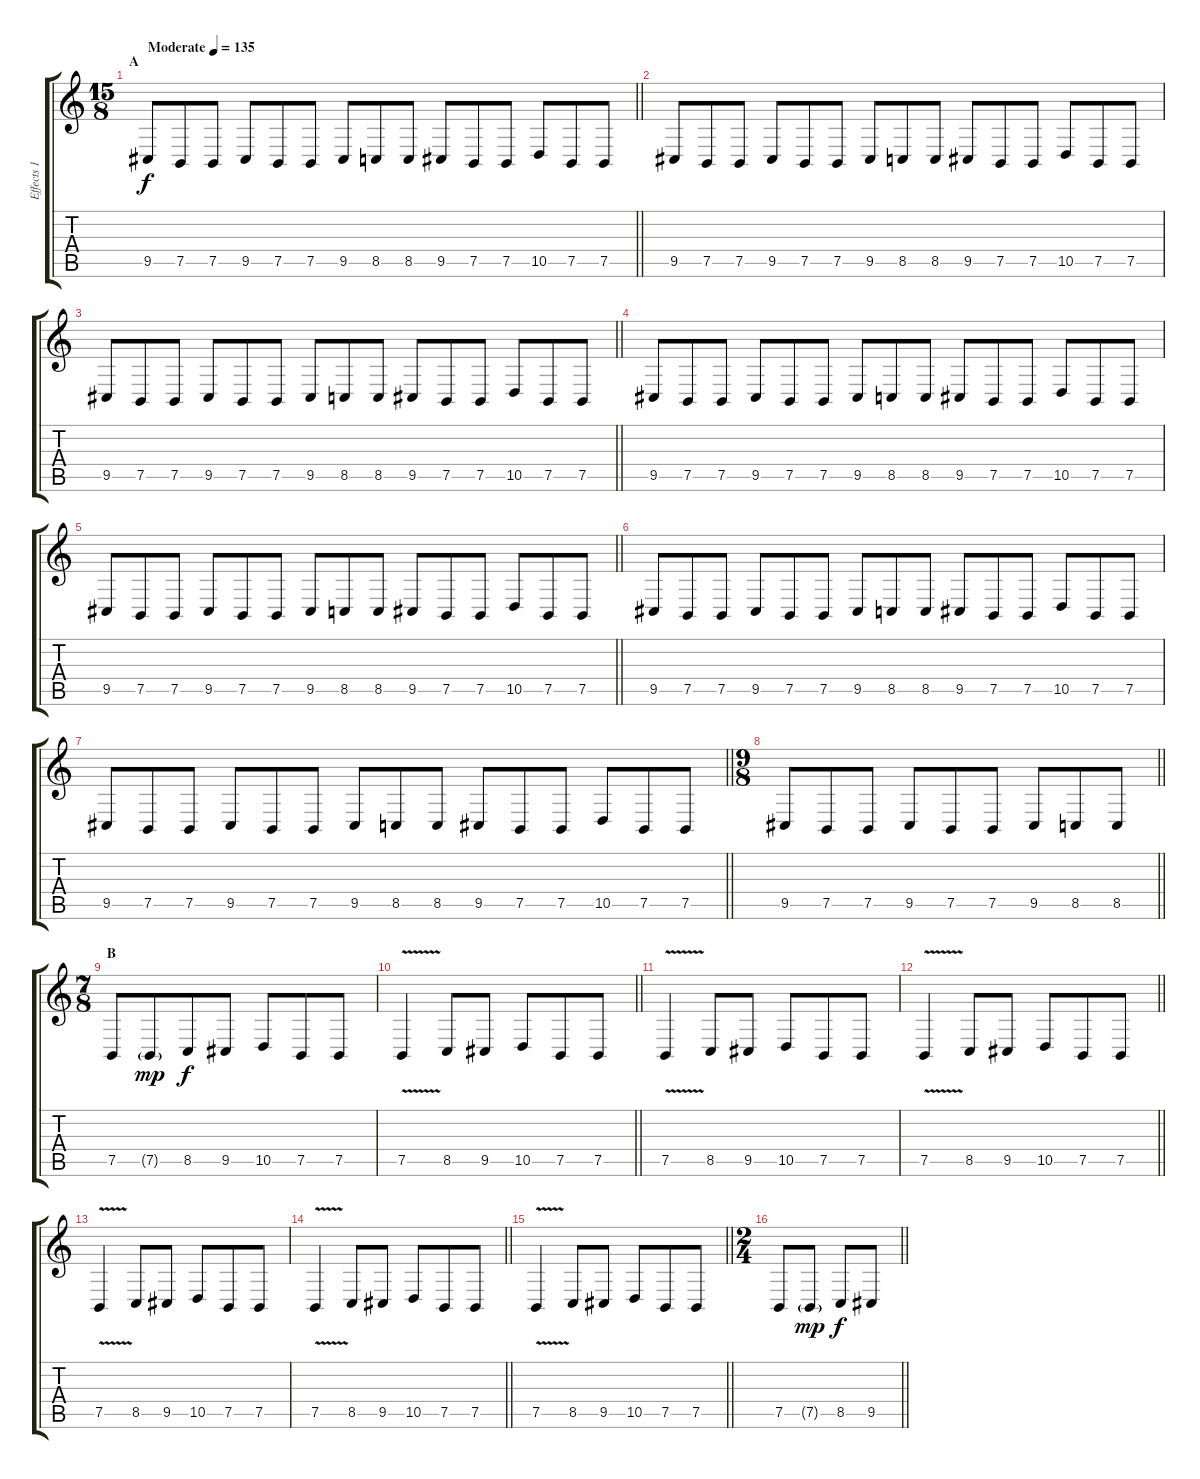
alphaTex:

\track ("Effects 1" "Effects 1") {instrument lead2sawtooth}
\staff {score tabs}
\tuning (B3 Gb3 D3 A2 E2 B1) {hide}
\ts (15 8)
\section ("" "A")
\tempo (135 "Moderate")
\clef g2
\barLineRight lightlight
\ks c
9.5.8{dy f instrument lead2sawtooth} 7.5.8 7.5.8 9.5.8 7.5.8 7.5.8 9.5.8 8.5.8 8.5.8 9.5.8 7.5.8 7.5.8 10.5.8 7.5.8 7.5.8 |
9.5.8 7.5.8 7.5.8 9.5.8 7.5.8 7.5.8 9.5.8 8.5.8 8.5.8 9.5.8 7.5.8 7.5.8 10.5.8 7.5.8 7.5.8 |
\barLineRight lightlight
9.5.8 7.5.8 7.5.8 9.5.8 7.5.8 7.5.8 9.5.8 8.5.8 8.5.8 9.5.8 7.5.8 7.5.8 10.5.8 7.5.8 7.5.8 |
9.5.8 7.5.8 7.5.8 9.5.8 7.5.8 7.5.8 9.5.8 8.5.8 8.5.8 9.5.8 7.5.8 7.5.8 10.5.8 7.5.8 7.5.8 |
\barLineRight lightlight
9.5.8 7.5.8 7.5.8 9.5.8 7.5.8 7.5.8 9.5.8 8.5.8 8.5.8 9.5.8 7.5.8 7.5.8 10.5.8 7.5.8 7.5.8 |
9.5.8 7.5.8 7.5.8 9.5.8 7.5.8 7.5.8 9.5.8 8.5.8 8.5.8 9.5.8 7.5.8 7.5.8 10.5.8 7.5.8 7.5.8 |
\barLineRight lightlight
9.5.8 7.5.8 7.5.8 9.5.8 7.5.8 7.5.8 9.5.8 8.5.8 8.5.8 9.5.8 7.5.8 7.5.8 10.5.8 7.5.8 7.5.8 |
\ts (9 8)
\barLineRight lightlight
9.5.8 7.5.8 7.5.8 9.5.8 7.5.8 7.5.8 9.5.8 8.5.8 8.5.8 |
\ts (7 8)
\section ("" "B")
7.5.8 7.5{g}.8{dy mp} 8.5.8{dy f} 9.5.8 10.5.8 7.5.8 7.5.8 |
\barLineRight lightlight
7.5{v}.4 8.5.8 9.5.8 10.5.8 7.5.8 7.5.8 |
7.5{v}.4 8.5.8 9.5.8 10.5.8 7.5.8 7.5.8 |
\barLineRight lightlight
7.5{v}.4 8.5.8 9.5.8 10.5.8 7.5.8 7.5.8 |
7.5{v}.4 8.5.8 9.5.8 10.5.8 7.5.8 7.5.8 |
\barLineRight lightlight
7.5{v}.4 8.5.8 9.5.8 10.5.8 7.5.8 7.5.8 |
\barLineRight lightlight
7.5{v}.4 8.5.8 9.5.8 10.5.8 7.5.8 7.5.8 |
\ts (2 4)
\barLineRight lightlight
7.5.8 7.5{g}.8{dy mp} 8.5.8{dy f} 9.5.8
